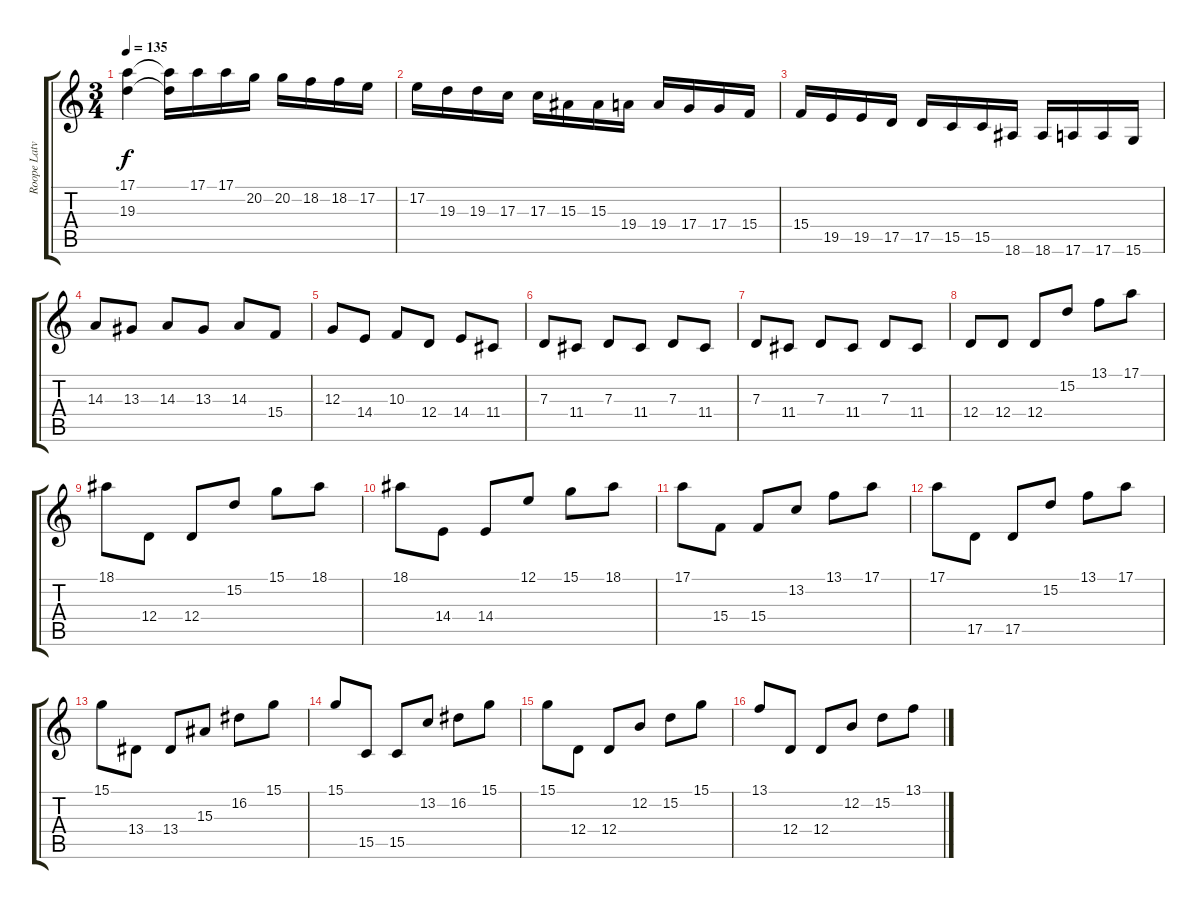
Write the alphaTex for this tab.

\track ("Roope Latvala" "Roope Latv") {instrument violin}
\staff {score tabs}
\tuning (E4 B3 G3 D3 A2 E2) {hide}
\ts (3 4)
\tempo 135
\clef g2
\ks c
(17.1 19.3).4{dy f} (17.1{t} 19.3{t}).16 17.1.16 17.1.16 20.2.16 20.2.16 18.2.16 18.2.16 17.2.16 |
17.2.16 19.3.16 19.3.16 17.3.16 17.3.16 15.3.16 15.3.16 19.4.16 19.4.16 17.4.16 17.4.16 15.4.16 |
15.4.16 19.5.16 19.5.16 17.5.16 17.5.16 15.5.16 15.5.16 18.6.16 18.6.16 17.6.16 17.6.16 15.6.16 |
14.3.8 13.3.8 14.3.8 13.3.8 14.3.8 15.4.8 |
12.3.8 14.4.8 10.3.8 12.4.8 14.4.8 11.4.8 |
7.3.8 11.4.8 7.3.8 11.4.8 7.3.8 11.4.8 |
7.3.8 11.4.8 7.3.8 11.4.8 7.3.8 11.4.8 |
12.4.8 12.4.8 12.4.8 15.2.8 13.1.8 17.1.8 |
18.1.8 12.4.8 12.4.8 15.2.8 15.1.8 18.1.8 |
18.1.8 14.4.8 14.4.8 12.1.8 15.1.8 18.1.8 |
17.1.8 15.4.8 15.4.8 13.2.8 13.1.8 17.1.8 |
17.1.8 17.5.8 17.5.8 15.2.8 13.1.8 17.1.8 |
15.1.8 13.4.8 13.4.8 15.3.8 16.2.8 15.1.8 |
15.1.8 15.5.8 15.5.8 13.2.8 16.2.8 15.1.8 |
15.1.8 12.4.8 12.4.8 12.2.8 15.2.8 15.1.8 |
13.1.8 12.4.8 12.4.8 12.2.8 15.2.8 13.1.8
